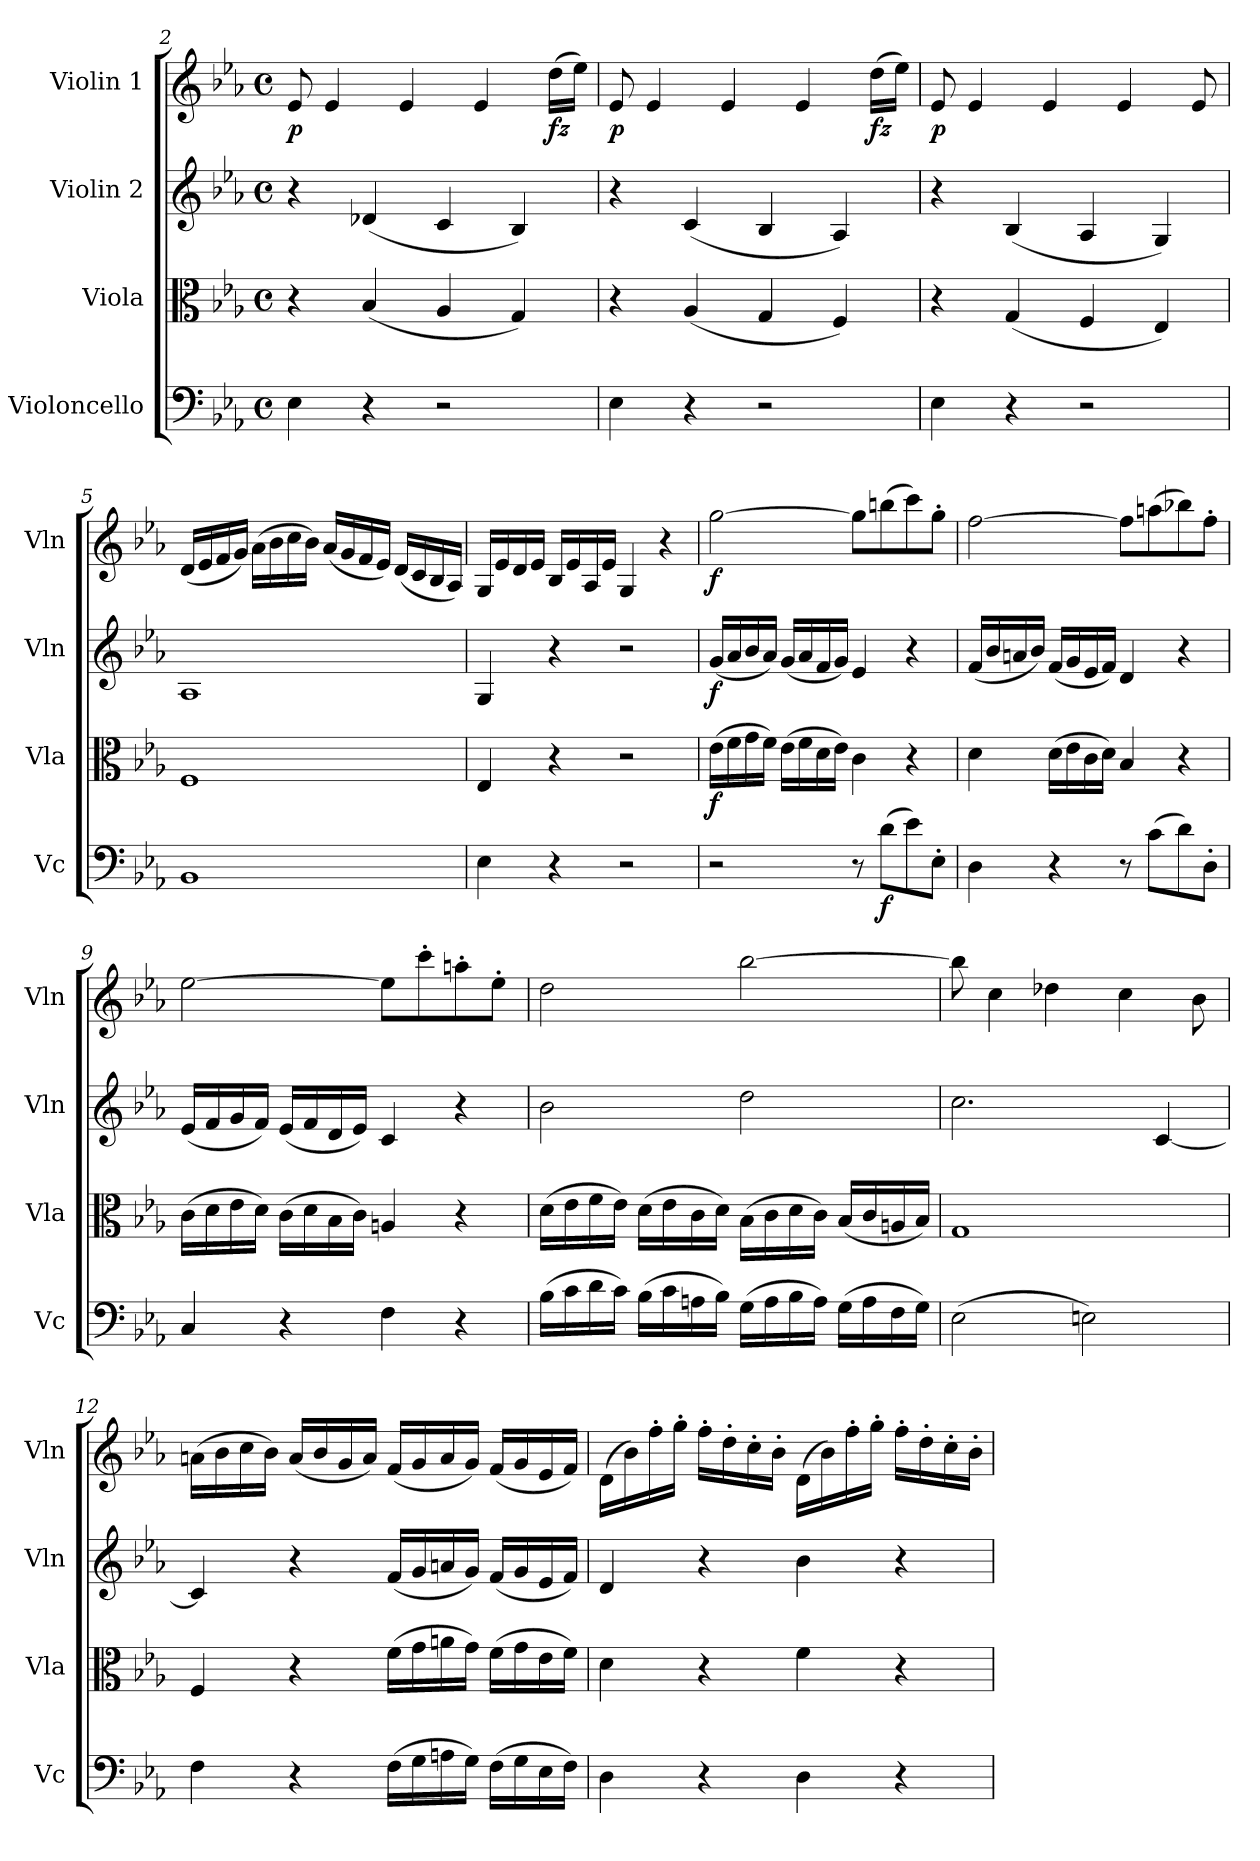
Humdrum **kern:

**kern	**dynam	**kern	**dynam	**kern	**dynam	**kern	**dynam
*part4	*part4	*part3	*part3	*part2	*part2	*part1	*part1
*staff4	*staff4	*staff3	*staff3	*staff2	*staff2	*staff1	*staff1
*I"Violoncello	*	*I"Viola	*	*I"Violin 2	*	*I"Violin 1	*
*I'Vc	*	*I'Vla	*	*I'Vln	*	*I'Vln	*
*clefF4	*	*clefC3	*	*clefG2	*	*clefG2	*
*k[b-e-a-]	*	*k[b-e-a-]	*	*k[b-e-a-]	*	*k[b-e-a-]	*
*M4/4	*	*M4/4	*	*M4/4	*	*M4/4	*
*met(c)	*	*met(c)	*	*met(c)	*	*met(c)	*
=2	=2	=2	=2	=2	=2	=2	=2
!	!	!	!	!	!	!	!LO:DY:b
4E-\	.	4r	.	4r	.	8e-/	p
.	.	.	.	.	.	4e-/	.
4r	.	(4B-/	.	(4d-X/	.	.	.
.	.	.	.	.	.	4e-/	.
2r	.	4A-/	.	4c/	.	.	.
.	.	.	.	.	.	4e-/	.
.	.	4G/)	.	4B-/)	.	.	.
!	!	!	!	!	!	!	!LO:DY:b
.	.	.	.	.	.	(16dd\LL	fz
.	.	.	.	.	.	16ee-\JJ)	.
=3	=3	=3	=3	=3	=3	=3	=3
!	!	!	!	!	!	!	!LO:DY:b
4E-\	.	4r	.	4r	.	8e-/	p
.	.	.	.	.	.	4e-/	.
4r	.	(4A-/	.	(4c/	.	.	.
.	.	.	.	.	.	4e-/	.
2r	.	4G/	.	4B-/	.	.	.
.	.	.	.	.	.	4e-/	.
.	.	4F/)	.	4A-/)	.	.	.
!	!	!	!	!	!	!	!LO:DY:b
.	.	.	.	.	.	(16dd\LL	fz
.	.	.	.	.	.	16ee-\JJ)	.
=4	=4	=4	=4	=4	=4	=4	=4
!	!	!	!	!	!	!	!LO:DY:b
4E-\	.	4r	.	4r	.	8e-/	p
.	.	.	.	.	.	4e-/	.
4r	.	(4G/	.	(4B-/	.	.	.
.	.	.	.	.	.	4e-/	.
2r	.	4F/	.	4A-/	.	.	.
.	.	.	.	.	.	4e-/	.
.	.	4E-/)	.	4G/)	.	.	.
.	.	.	.	.	.	8e-/	.
!!LO:LB:g=z
=5	=5	=5	=5	=5	=5	=5	=5
1BB-	.	1F	.	1A-	.	(16d/LL	.
.	.	.	.	.	.	16e-/	.
.	.	.	.	.	.	16f/	.
.	.	.	.	.	.	16g/JJ)	.
.	.	.	.	.	.	(16a-\LL	.
.	.	.	.	.	.	16b-\	.
.	.	.	.	.	.	16cc\	.
.	.	.	.	.	.	16b-\JJ)	.
.	.	.	.	.	.	(16a-/LL	.
.	.	.	.	.	.	16g/	.
.	.	.	.	.	.	16f/	.
.	.	.	.	.	.	16e-/JJ)	.
.	.	.	.	.	.	(16d/LL	.
.	.	.	.	.	.	16c/	.
.	.	.	.	.	.	16B-/	.
.	.	.	.	.	.	16A-/JJ)	.
=6	=6	=6	=6	=6	=6	=6	=6
4E-\	.	4E-/	.	4G/	.	16G/LL	.
.	.	.	.	.	.	16e-/	.
.	.	.	.	.	.	16d/	.
.	.	.	.	.	.	16e-/JJ	.
4r	.	4r	.	4r	.	16B-/LL	.
.	.	.	.	.	.	16e-/	.
.	.	.	.	.	.	16A-/	.
.	.	.	.	.	.	16e-/JJ	.
2r	.	2r	.	2r	.	4G/	.
.	.	.	.	.	.	4r	.
=7	=7	=7	=7	=7	=7	=7	=7
!	!	!	!LO:DY:b	!	!LO:DY:b	!	!LO:DY:b
2r	.	(16e-\LL	f	(16g/LL	f	[2gg\	f
.	.	16f\	.	16a-/	.	.	.
.	.	16g\	.	16b-/	.	.	.
.	.	16f\JJ)	.	16a-/JJ)	.	.	.
.	.	(16e-\LL	.	(16g/LL	.	.	.
.	.	16f\	.	16a-/	.	.	.
.	.	16d\	.	16f/	.	.	.
.	.	16e-\JJ)	.	16g/JJ)	.	.	.
8r	.	4c\	.	4e-/	.	8gg\L]	.
!	!LO:DY:b	!	!	!	!	!	!
(8d\L	f	.	.	.	.	(8bbn\	.
8e-\)	.	4r	.	4r	.	8ccc\)	.
8E-'\J	.	.	.	.	.	8gg'\J	.
!!LO:LB:g=z
=8	=8	=8	=8	=8	=8	=8	=8
4D\	.	4d\	.	(16f/LL	.	[2ff\	.
.	.	.	.	16b-/	.	.	.
.	.	.	.	16an/	.	.	.
.	.	.	.	16b-/JJ)	.	.	.
4r	.	(16d\LL	.	(16f/LL	.	.	.
.	.	16e-\	.	16g/	.	.	.
.	.	16c\	.	16e-/	.	.	.
.	.	16d\JJ)	.	16f/JJ)	.	.	.
8r	.	4B-/	.	4d/	.	8ff\L]	.
(8c\L	.	.	.	.	.	(8aan\	.
8d\)	.	4r	.	4r	.	8bb-X\)	.
8D'\J	.	.	.	.	.	8ff'\J	.
=9	=9	=9	=9	=9	=9	=9	=9
4C/	.	(16c\LL	.	(16e-/LL	.	[2ee-\	.
.	.	16d\	.	16f/	.	.	.
.	.	16e-\	.	16g/	.	.	.
.	.	16d\JJ)	.	16f/JJ)	.	.	.
4r	.	(16c\LL	.	(16e-/LL	.	.	.
.	.	16d\	.	16f/	.	.	.
.	.	16B-\	.	16d/	.	.	.
.	.	16c\JJ)	.	16e-/JJ)	.	.	.
4F\	.	4An/	.	4c/	.	8ee-\L]	.
.	.	.	.	.	.	8ccc'\	.
4r	.	4r	.	4r	.	8aan'\	.
.	.	.	.	.	.	8ee-'\J	.
=10	=10	=10	=10	=10	=10	=10	=10
(16B-\LL	.	(16d\LL	.	2b-\	.	2dd\	.
16c\	.	16e-\	.	.	.	.	.
16d\	.	16f\	.	.	.	.	.
16c\JJ)	.	16e-\JJ)	.	.	.	.	.
(16B-\LL	.	(16d\LL	.	.	.	.	.
16c\	.	16e-\	.	.	.	.	.
16An\	.	16c\	.	.	.	.	.
16B-\JJ)	.	16d\JJ)	.	.	.	.	.
(16G\LL	.	(16B-\LL	.	2dd\	.	[2bb-\	.
16A\	.	16c\	.	.	.	.	.
16B-\	.	16d\	.	.	.	.	.
16A\JJ)	.	16c\JJ)	.	.	.	.	.
(16G\LL	.	(16B-/LL	.	.	.	.	.
16A\	.	16c/	.	.	.	.	.
16F\	.	16An/	.	.	.	.	.
16G\JJ)	.	16B-/JJ)	.	.	.	.	.
!!LO:LB:g=z
=11	=11	=11	=11	=11	=11	=11	=11
(2E-\	.	1G	.	2.cc\	.	8bb-\]	.
.	.	.	.	.	.	4cc\	.
.	.	.	.	.	.	4dd-X\	.
2En\)	.	.	.	.	.	.	.
.	.	.	.	.	.	4cc\	.
.	.	.	.	[4c/	.	.	.
.	.	.	.	.	.	8b-\	.
=12	=12	=12	=12	=12	=12	=12	=12
4F\	.	4F/	.	4c/]	.	(16an\LL	.
.	.	.	.	.	.	16b-\	.
.	.	.	.	.	.	16cc\	.
.	.	.	.	.	.	16b-\JJ)	.
4r	.	4r	.	4r	.	(16a/LL	.
.	.	.	.	.	.	16b-/	.
.	.	.	.	.	.	16g/	.
.	.	.	.	.	.	16a/JJ)	.
(16F\LL	.	(16f\LL	.	(16f/LL	.	(16f/LL	.
16G\	.	16g\	.	16g/	.	16g/	.
16An\	.	16an\	.	16an/	.	16a/	.
16G\JJ)	.	16g\JJ)	.	16g/JJ)	.	16g/JJ)	.
(16F\LL	.	(16f\LL	.	(16f/LL	.	(16f/LL	.
16G\	.	16g\	.	16g/	.	16g/	.
16E-\	.	16e-\	.	16e-/	.	16e-/	.
16F\JJ)	.	16f\JJ)	.	16f/JJ)	.	16f/JJ)	.
=13	=13	=13	=13	=13	=13	=13	=13
4D\	.	4d\	.	4d/	.	(16d\LL	.
.	.	.	.	.	.	16b-\)	.
.	.	.	.	.	.	16ff'\	.
.	.	.	.	.	.	16gg'\JJ	.
4r	.	4r	.	4r	.	16ff'\LL	.
.	.	.	.	.	.	16dd'\	.
.	.	.	.	.	.	16cc'\	.
.	.	.	.	.	.	16b-'\JJ	.
4D\	.	4f\	.	4b-\	.	(16d\LL	.
.	.	.	.	.	.	16b-\)	.
.	.	.	.	.	.	16ff'\	.
.	.	.	.	.	.	16gg'\JJ	.
4r	.	4r	.	4r	.	16ff'\LL	.
.	.	.	.	.	.	16dd'\	.
.	.	.	.	.	.	16cc'\	.
.	.	.	.	.	.	16b-'\JJ	.
=	=	=	=	=	=	=	=
*-	*-	*-	*-	*-	*-	*-	*-
